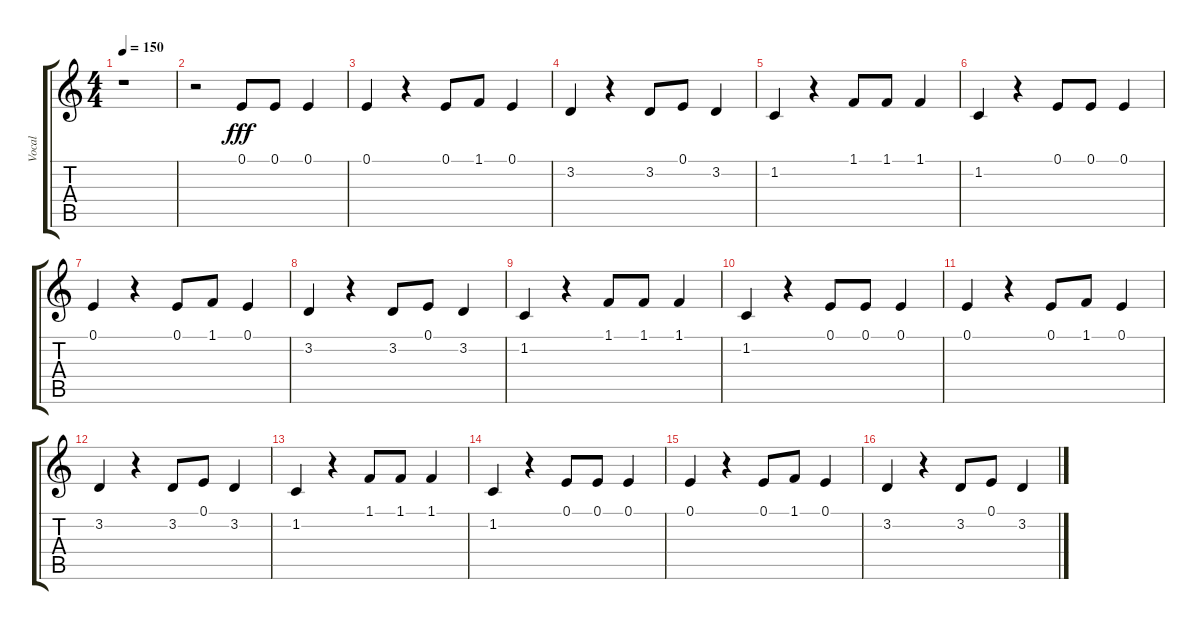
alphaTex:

\track ("Vocal" "Vocal") {instrument acousticgrandpiano}
\staff {score tabs}
\tuning (E4 B3 G3 D3 A2 E2) {hide}
\ts (4 4)
\tempo 150
\clef g2
\ks c
r.1{dy fff} |
r.2 0.1.8 0.1.8 0.1.4 |
0.1.4 r.4 0.1.8 1.1.8 0.1.4 |
3.2.4 r.4 3.2.8 0.1.8 3.2.4 |
1.2.4 r.4 1.1.8 1.1.8 1.1.4 |
1.2.4 r.4 0.1.8 0.1.8 0.1.4 |
0.1.4 r.4 0.1.8 1.1.8 0.1.4 |
3.2.4 r.4 3.2.8 0.1.8 3.2.4 |
1.2.4 r.4 1.1.8 1.1.8 1.1.4 |
1.2.4 r.4 0.1.8 0.1.8 0.1.4 |
0.1.4 r.4 0.1.8 1.1.8 0.1.4 |
3.2.4 r.4 3.2.8 0.1.8 3.2.4 |
1.2.4 r.4 1.1.8 1.1.8 1.1.4 |
1.2.4 r.4 0.1.8 0.1.8 0.1.4 |
0.1.4 r.4 0.1.8 1.1.8 0.1.4 |
3.2.4 r.4 3.2.8 0.1.8 3.2.4
